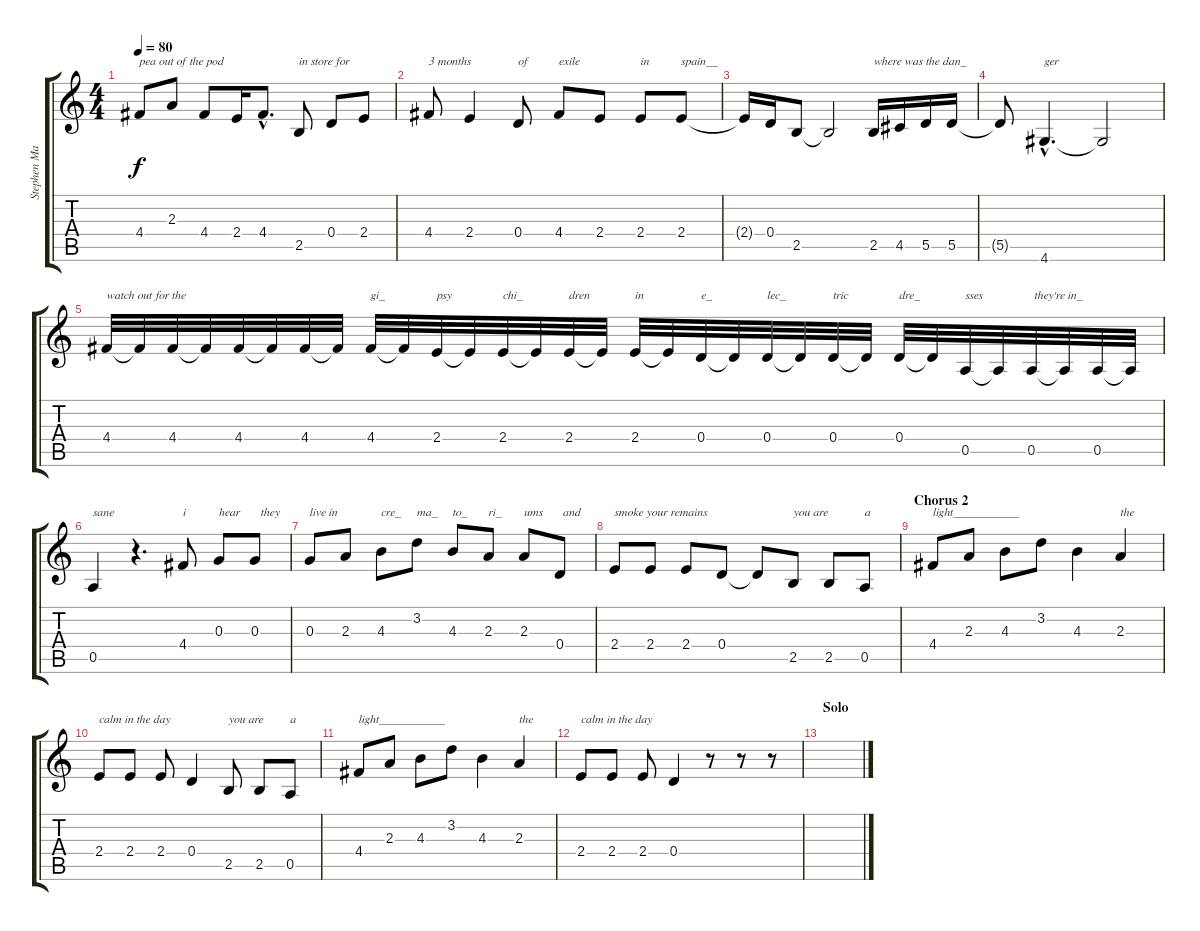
\track ("Stephen Malkmus" "Stephen Ma") {instrument synthbass1}
\staff {score tabs}
\tuning (E4 B3 G3 D3 A2 E2) {hide}
\ts (4 4)
\tempo 80
\clef g2
\ks c
4.4.8{txt "pea out of the pod" dy f} 2.3.8 4.4.8 2.4.16 4.4{hac}.8{d} 2.5.8{txt "in store for"} 0.4.8 2.4.8 |
4.4.8{txt "3 months"} 2.4.4 0.4.8{txt "of"} 4.4.8{txt "exile"} 2.4.8 2.4.8{txt "in"} 2.4.8{txt "spain__"} |
2.4{t}.16 0.4.16 2.5.8 2.5{t}.2 2.5.16{txt "where was the dan_"} 4.5.16 5.5.16 5.5.16 |
5.5{t}.8 4.6{hac}.4{d txt "ger"} 4.6{t}.2 |
4.4.32{txt "watch out for the "} 4.4{t}.32 4.4.32 4.4{t}.32 4.4.32 4.4{t}.32 4.4.32 4.4{t}.32 4.4.32{txt "gi_"} 4.4{t}.32 2.4.32{txt "psy"} 2.4{t}.32 2.4.32{txt "chi_"} 2.4{t}.32 2.4.32{txt "dren"} 2.4{t}.32 2.4.32{txt "in"} 2.4{t}.32 0.4.32{txt "e_"} 0.4{t}.32 0.4.32{txt "lec_"} 0.4{t}.32 0.4.32{txt "tric"} 0.4{t}.32 0.4.32{txt "dre_"} 0.4{t}.32 0.5.32{txt "sses"} 0.5{t}.32 0.5.32{txt " they're in_"} 0.5{t}.32 0.5.32 0.5{t}.32 |
0.5.4{txt "sane"} r.4{d} 4.4.8{txt "i"} 0.3.8{txt "hear"} 0.3.8{txt "  they"} |
0.3.8{txt "live in"} 2.3.8 4.3.8{txt "cre_"} 3.2.8{txt "ma_"} 4.3.8{txt "to_"} 2.3.8{txt "ri_"} 2.3.8{txt "ums"} 0.4.8{txt " and"} |
2.4.8{txt "smoke your remains "} 2.4.8 2.4.8 0.4.8 0.4{t}.8 2.5.8{txt "you are "} 2.5.8 0.5.8{txt "a"} |
\section ("" "Chorus 2")
4.4.8{txt "light___________"} 2.3.8 4.3.8 3.2.8 4.3.4 2.3.4{txt "the"} |
2.4.8{txt "calm in the day"} 2.4.8 2.4.8 0.4.4 2.5.8{txt "you are"} 2.5.8 0.5.8{txt "a"} |
4.4.8{txt "light___________"} 2.3.8 4.3.8 3.2.8 4.3.4 2.3.4{txt "the"} |
2.4.8{txt "calm in the day"} 2.4.8 2.4.8 0.4.4 r.8 r.8 r.8 |
\section ("" "Solo")
